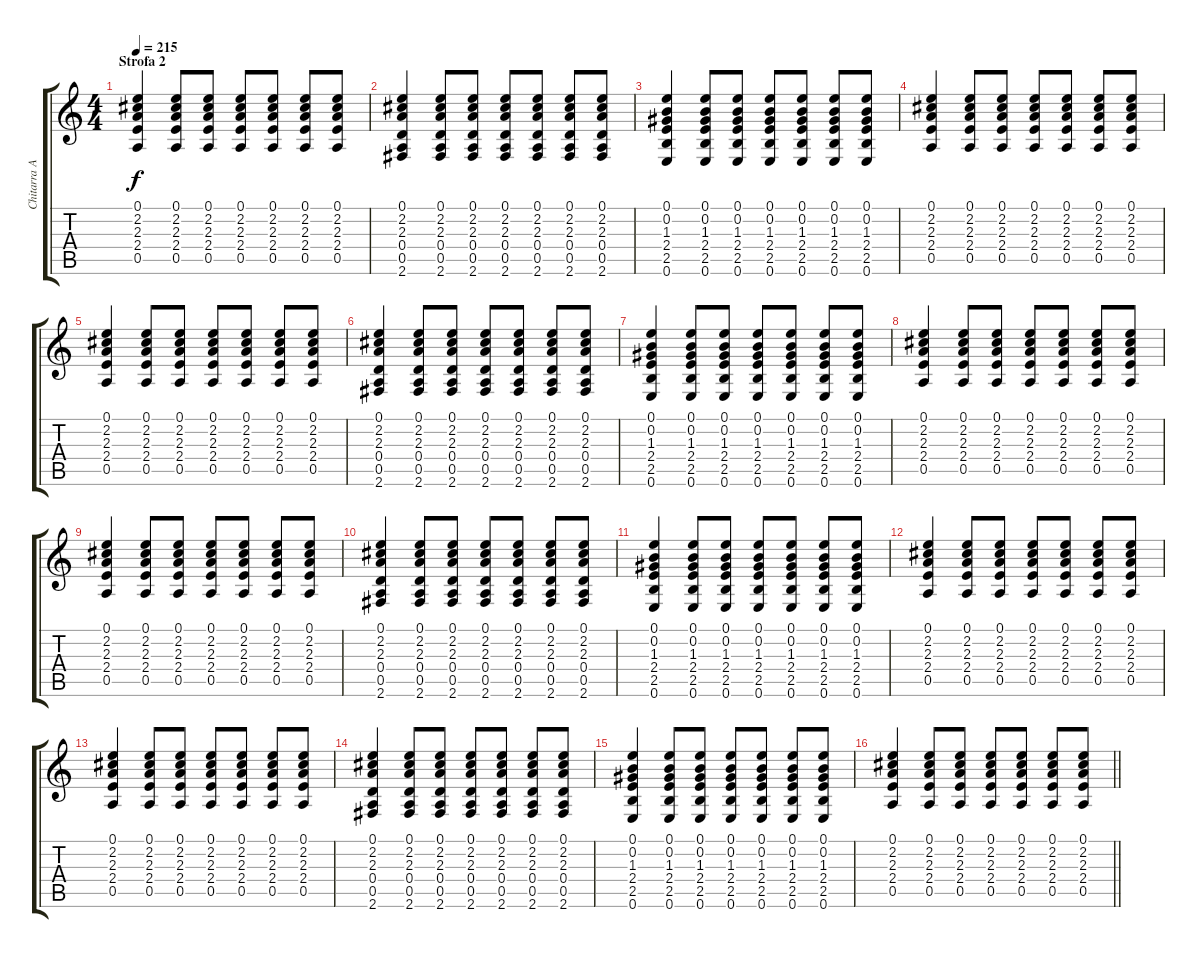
\track ("Chitarra Acustica" "Chitarra A") {instrument acousticguitarsteel}
\staff {score tabs}
\tuning (E4 B3 G3 D3 A2 E2) {hide}
\ts (4 4)
\section ("" "Strofa 2")
\tempo 215
\clef g2
\ks c
(0.1 2.2 2.3 2.4 0.5).4{dy f volume 7} (0.1 2.2 2.3 2.4 0.5).8 (0.1 2.2 2.3 2.4 0.5).8 (0.1 2.2 2.3 2.4 0.5).8 (0.1 2.2 2.3 2.4 0.5).8 (0.1 2.2 2.3 2.4 0.5).8 (0.1 2.2 2.3 2.4 0.5).8 |
(0.1 2.2 2.3 0.4 0.5 2.6).4 (0.1 2.2 2.3 0.4 0.5 2.6).8 (0.1 2.2 2.3 0.4 0.5 2.6).8 (0.1 2.2 2.3 0.4 0.5 2.6).8 (0.1 2.2 2.3 0.4 0.5 2.6).8 (0.1 2.2 2.3 0.4 0.5 2.6).8 (0.1 2.2 2.3 0.4 0.5 2.6).8 |
(0.1 0.2 1.3 2.4 2.5 0.6).4 (0.1 0.2 1.3 2.4 2.5 0.6).8 (0.1 0.2 1.3 2.4 2.5 0.6).8 (0.1 0.2 1.3 2.4 2.5 0.6).8 (0.1 0.2 1.3 2.4 2.5 0.6).8 (0.1 0.2 1.3 2.4 2.5 0.6).8 (0.1 0.2 1.3 2.4 2.5 0.6).8 |
(0.1 2.2 2.3 2.4 0.5).4 (0.1 2.2 2.3 2.4 0.5).8 (0.1 2.2 2.3 2.4 0.5).8 (0.1 2.2 2.3 2.4 0.5).8 (0.1 2.2 2.3 2.4 0.5).8 (0.1 2.2 2.3 2.4 0.5).8 (0.1 2.2 2.3 2.4 0.5).8 |
(0.1 2.2 2.3 2.4 0.5).4 (0.1 2.2 2.3 2.4 0.5).8 (0.1 2.2 2.3 2.4 0.5).8 (0.1 2.2 2.3 2.4 0.5).8 (0.1 2.2 2.3 2.4 0.5).8 (0.1 2.2 2.3 2.4 0.5).8 (0.1 2.2 2.3 2.4 0.5).8 |
(0.1 2.2 2.3 0.4 0.5 2.6).4 (0.1 2.2 2.3 0.4 0.5 2.6).8 (0.1 2.2 2.3 0.4 0.5 2.6).8 (0.1 2.2 2.3 0.4 0.5 2.6).8 (0.1 2.2 2.3 0.4 0.5 2.6).8 (0.1 2.2 2.3 0.4 0.5 2.6).8 (0.1 2.2 2.3 0.4 0.5 2.6).8 |
(0.1 0.2 1.3 2.4 2.5 0.6).4 (0.1 0.2 1.3 2.4 2.5 0.6).8 (0.1 0.2 1.3 2.4 2.5 0.6).8 (0.1 0.2 1.3 2.4 2.5 0.6).8 (0.1 0.2 1.3 2.4 2.5 0.6).8 (0.1 0.2 1.3 2.4 2.5 0.6).8 (0.1 0.2 1.3 2.4 2.5 0.6).8 |
(0.1 2.2 2.3 2.4 0.5).4 (0.1 2.2 2.3 2.4 0.5).8 (0.1 2.2 2.3 2.4 0.5).8 (0.1 2.2 2.3 2.4 0.5).8 (0.1 2.2 2.3 2.4 0.5).8 (0.1 2.2 2.3 2.4 0.5).8 (0.1 2.2 2.3 2.4 0.5).8 |
(0.1 2.2 2.3 2.4 0.5).4 (0.1 2.2 2.3 2.4 0.5).8 (0.1 2.2 2.3 2.4 0.5).8 (0.1 2.2 2.3 2.4 0.5).8 (0.1 2.2 2.3 2.4 0.5).8 (0.1 2.2 2.3 2.4 0.5).8 (0.1 2.2 2.3 2.4 0.5).8 |
(0.1 2.2 2.3 0.4 0.5 2.6).4 (0.1 2.2 2.3 0.4 0.5 2.6).8 (0.1 2.2 2.3 0.4 0.5 2.6).8 (0.1 2.2 2.3 0.4 0.5 2.6).8 (0.1 2.2 2.3 0.4 0.5 2.6).8 (0.1 2.2 2.3 0.4 0.5 2.6).8 (0.1 2.2 2.3 0.4 0.5 2.6).8 |
(0.1 0.2 1.3 2.4 2.5 0.6).4 (0.1 0.2 1.3 2.4 2.5 0.6).8 (0.1 0.2 1.3 2.4 2.5 0.6).8 (0.1 0.2 1.3 2.4 2.5 0.6).8 (0.1 0.2 1.3 2.4 2.5 0.6).8 (0.1 0.2 1.3 2.4 2.5 0.6).8 (0.1 0.2 1.3 2.4 2.5 0.6).8 |
(0.1 2.2 2.3 2.4 0.5).4 (0.1 2.2 2.3 2.4 0.5).8 (0.1 2.2 2.3 2.4 0.5).8 (0.1 2.2 2.3 2.4 0.5).8 (0.1 2.2 2.3 2.4 0.5).8 (0.1 2.2 2.3 2.4 0.5).8 (0.1 2.2 2.3 2.4 0.5).8 |
(0.1 2.2 2.3 2.4 0.5).4 (0.1 2.2 2.3 2.4 0.5).8 (0.1 2.2 2.3 2.4 0.5).8 (0.1 2.2 2.3 2.4 0.5).8 (0.1 2.2 2.3 2.4 0.5).8 (0.1 2.2 2.3 2.4 0.5).8 (0.1 2.2 2.3 2.4 0.5).8 |
(0.1 2.2 2.3 0.4 0.5 2.6).4 (0.1 2.2 2.3 0.4 0.5 2.6).8 (0.1 2.2 2.3 0.4 0.5 2.6).8 (0.1 2.2 2.3 0.4 0.5 2.6).8 (0.1 2.2 2.3 0.4 0.5 2.6).8 (0.1 2.2 2.3 0.4 0.5 2.6).8 (0.1 2.2 2.3 0.4 0.5 2.6).8 |
(0.1 0.2 1.3 2.4 2.5 0.6).4 (0.1 0.2 1.3 2.4 2.5 0.6).8 (0.1 0.2 1.3 2.4 2.5 0.6).8 (0.1 0.2 1.3 2.4 2.5 0.6).8 (0.1 0.2 1.3 2.4 2.5 0.6).8 (0.1 0.2 1.3 2.4 2.5 0.6).8 (0.1 0.2 1.3 2.4 2.5 0.6).8 |
\barLineRight lightlight
(0.1 2.2 2.3 2.4 0.5).4 (0.1 2.2 2.3 2.4 0.5).8 (0.1 2.2 2.3 2.4 0.5).8 (0.1 2.2 2.3 2.4 0.5).8 (0.1 2.2 2.3 2.4 0.5).8 (0.1 2.2 2.3 2.4 0.5).8 (0.1 2.2 2.3 2.4 0.5).8
